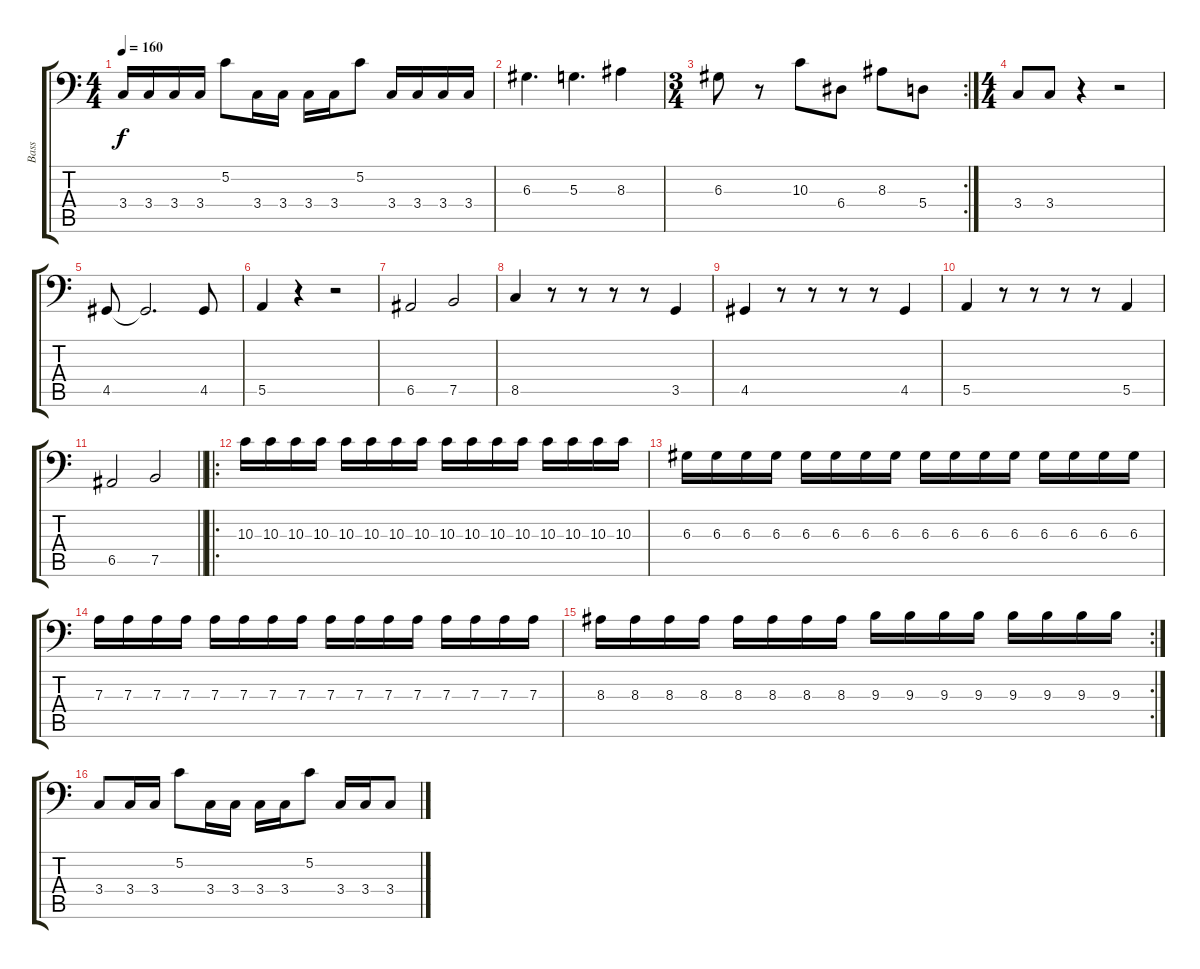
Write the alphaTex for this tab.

\track ("Bass" "Bass") {instrument electricbassfinger}
\staff {score tabs}
\tuning (C3 G2 D2 A1 E1 B0) {hide}
\ts (4 4)
\tempo 160
\clef f4
\ks c
3.4.16{dy f} 3.4.16 3.4.16 3.4.16 5.2.8 3.4.16 3.4.16 3.4.16 3.4.16 5.2.8 3.4.16 3.4.16 3.4.16 3.4.16 |
6.3.4{d} 5.3.4{d} 8.3.4 |
\rc 2
\ts (3 4)
6.3.8 r.8 10.3.8 6.4.8 8.3.8 5.4.8 |
\ts (4 4)
3.4.8 3.4.8 r.4 r.2 |
4.5.8 4.5{t}.2{d} 4.5.8 |
5.5.4 r.4 r.2 |
6.5.2 7.5.2 |
8.5.4 r.8 r.8 r.8 r.8 3.5.4 |
4.5.4 r.8 r.8 r.8 r.8 4.5.4 |
5.5.4 r.8 r.8 r.8 r.8 5.5.4 |
\barLineRight lightlight
6.5.2 7.5.2 |
\ro
10.3.16 10.3.16 10.3.16 10.3.16 10.3.16 10.3.16 10.3.16 10.3.16 10.3.16 10.3.16 10.3.16 10.3.16 10.3.16 10.3.16 10.3.16 10.3.16 |
6.3.16 6.3.16 6.3.16 6.3.16 6.3.16 6.3.16 6.3.16 6.3.16 6.3.16 6.3.16 6.3.16 6.3.16 6.3.16 6.3.16 6.3.16 6.3.16 |
7.3.16 7.3.16 7.3.16 7.3.16 7.3.16 7.3.16 7.3.16 7.3.16 7.3.16 7.3.16 7.3.16 7.3.16 7.3.16 7.3.16 7.3.16 7.3.16 |
\rc 2
8.3.16 8.3.16 8.3.16 8.3.16 8.3.16 8.3.16 8.3.16 8.3.16 9.3.16 9.3.16 9.3.16 9.3.16 9.3.16 9.3.16 9.3.16 9.3.16 |
3.4.8 3.4.16 3.4.16 5.2.8 3.4.16 3.4.16 3.4.16 3.4.16 5.2.8 3.4.16 3.4.16 3.4.8
